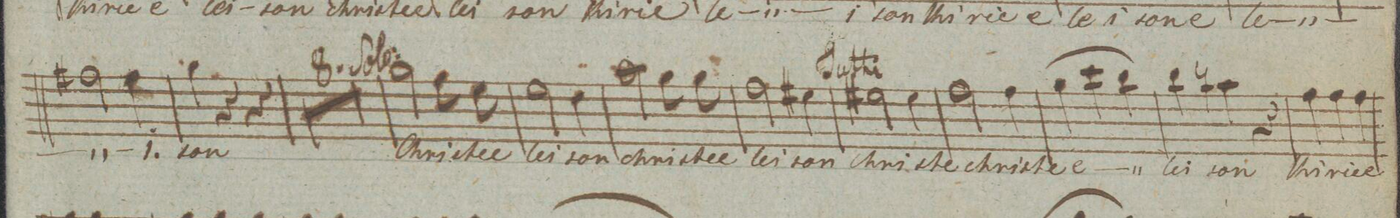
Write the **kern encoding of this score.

**kern	**text	**dynam
*I"Soprano.	*	*
*clefC1	*	*
*k[]	*	*
*M3/4	*	*
2dd#X\	.	.
4dd#\	-i.-	.
=55	=55	=55
4ee\	-son	.
4r	.	.
4r	.	.
=56	=56	=56
2.r	.	.
=57	=57	=57
2.r	.	.
=58	=58	=58
2.r	.	.
=59	=59	=59
2.r	.	.
=60	=60	=60
2.r	.	.
=61	=61	=61
2.r	.	.
=62	=62	=62
2.r	.	.
=63	=63	=63
2.r	.	.
=64	=64	=64
2ee\	Chri-	.
8dd\	-ste	.
8cc\	e-	.
=65	=65	=65
2cc\	-lei-	.
4b\	-son	.
=66	=66	=66
2ff\	chri-	.
8ee\	-ste	.
8dd\	e-	.
=67	=67	=67
2dd\	-lei-	.
4cc#X\	-son	.
=68	=68	=68
2cc#X\	chri-	.
4cc#\	-ste	.
=69	=69	=69
2dd\	chri-	.
4dd\	-ste	.
=70	=70	=70
(4ee\	e-	.
4aa\	.	.
4gg\)	.	.
=71	=71	=71
4gg\	-lei-	.
4ffn\	-son	.
4r	.	.
=72	=72	=72
4dd\	Ki-	.
4dd\	-rie	.
4dd\	e-	.
=73	=73	=73
*-	*-	*-
